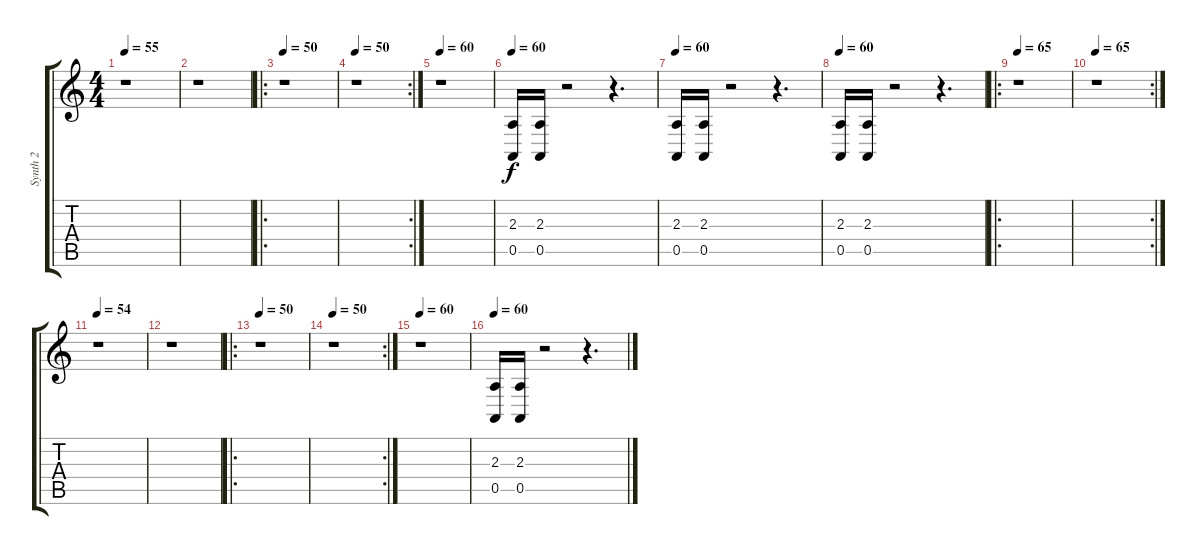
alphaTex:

\track ("Synth 2" "Synth 2") {instrument orchestrahit}
\staff {score tabs}
\tuning (E4 B3 G3 D3 A2 E2) {hide}
\ts (4 4)
\tempo 55
\clef g2
\ks c
r.1{dy f} |
r.1 |
\ro
\tempo 50
r.1 |
\rc 2
\tempo 50
r.1 |
\tempo 60
r.1 |
\tempo 60
(2.3 0.5).16 (2.3 0.5).16 r.2 r.4{d} |
\tempo 60
(2.3 0.5).16 (2.3 0.5).16 r.2 r.4{d} |
\tempo 60
(2.3 0.5).16 (2.3 0.5).16 r.2 r.4{d} |
\ro
\tempo 60
\tempo 65
r.1 |
\rc 2
\tempo 60
\tempo 65
r.1 |
\tempo 54
r.1 |
r.1 |
\ro
\tempo 50
r.1 |
\rc 2
\tempo 50
r.1 |
\tempo 60
r.1 |
\tempo 60
(2.3 0.5).16 (2.3 0.5).16 r.2 r.4{d}
